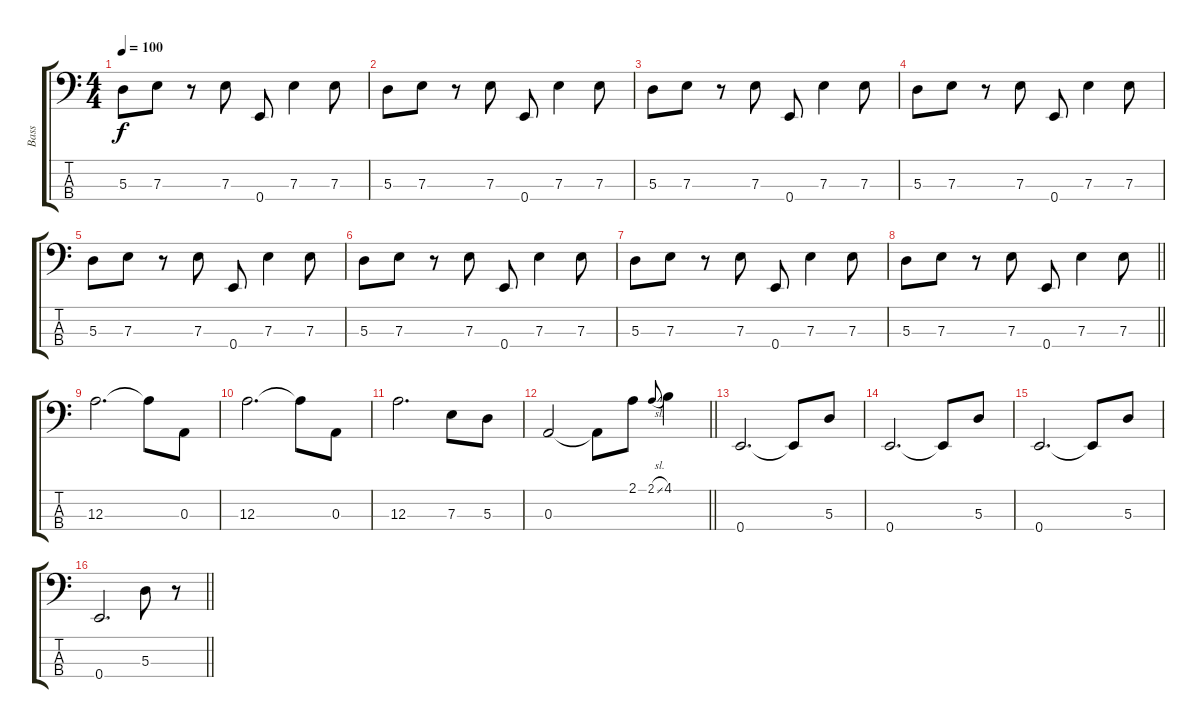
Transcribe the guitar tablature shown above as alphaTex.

\track ("Bass" "Bass") {instrument electricbassfinger}
\staff {score tabs}
\tuning (G2 D2 A1 E1) {hide}
\ts (4 4)
\section ("" "")
\tempo 100
\clef f4
\ks c
5.3.8{dy f} 7.3.8 r.8 7.3.8 0.4.8 7.3.4 7.3.8 |
5.3.8 7.3.8 r.8 7.3.8 0.4.8 7.3.4 7.3.8 |
5.3.8 7.3.8 r.8 7.3.8 0.4.8 7.3.4 7.3.8 |
5.3.8 7.3.8 r.8 7.3.8 0.4.8 7.3.4 7.3.8 |
5.3.8 7.3.8 r.8 7.3.8 0.4.8 7.3.4 7.3.8 |
5.3.8 7.3.8 r.8 7.3.8 0.4.8 7.3.4 7.3.8 |
5.3.8 7.3.8 r.8 7.3.8 0.4.8 7.3.4 7.3.8 |
\barLineRight lightlight
5.3.8 7.3.8 r.8 7.3.8 0.4.8 7.3.4 7.3.8 |
\section ("" "")
12.3.2{d} 12.3{t}.8 0.3.8 |
12.3.2{d} 12.3{t}.8 0.3.8 |
12.3.2{d} 7.3.8 5.3.8 |
\barLineRight lightlight
0.3.2 0.3{t}.8 2.1.8 2.1{sl}.8{gr onbeat} 4.1.4 |
\section ("" "")
0.4.2{d} 0.4{t}.8 5.3.8 |
0.4.2{d} 0.4{t}.8 5.3.8 |
0.4.2{d} 0.4{t}.8 5.3.8 |
\barLineRight lightlight
0.4.2{d} 5.3.8 r.8
